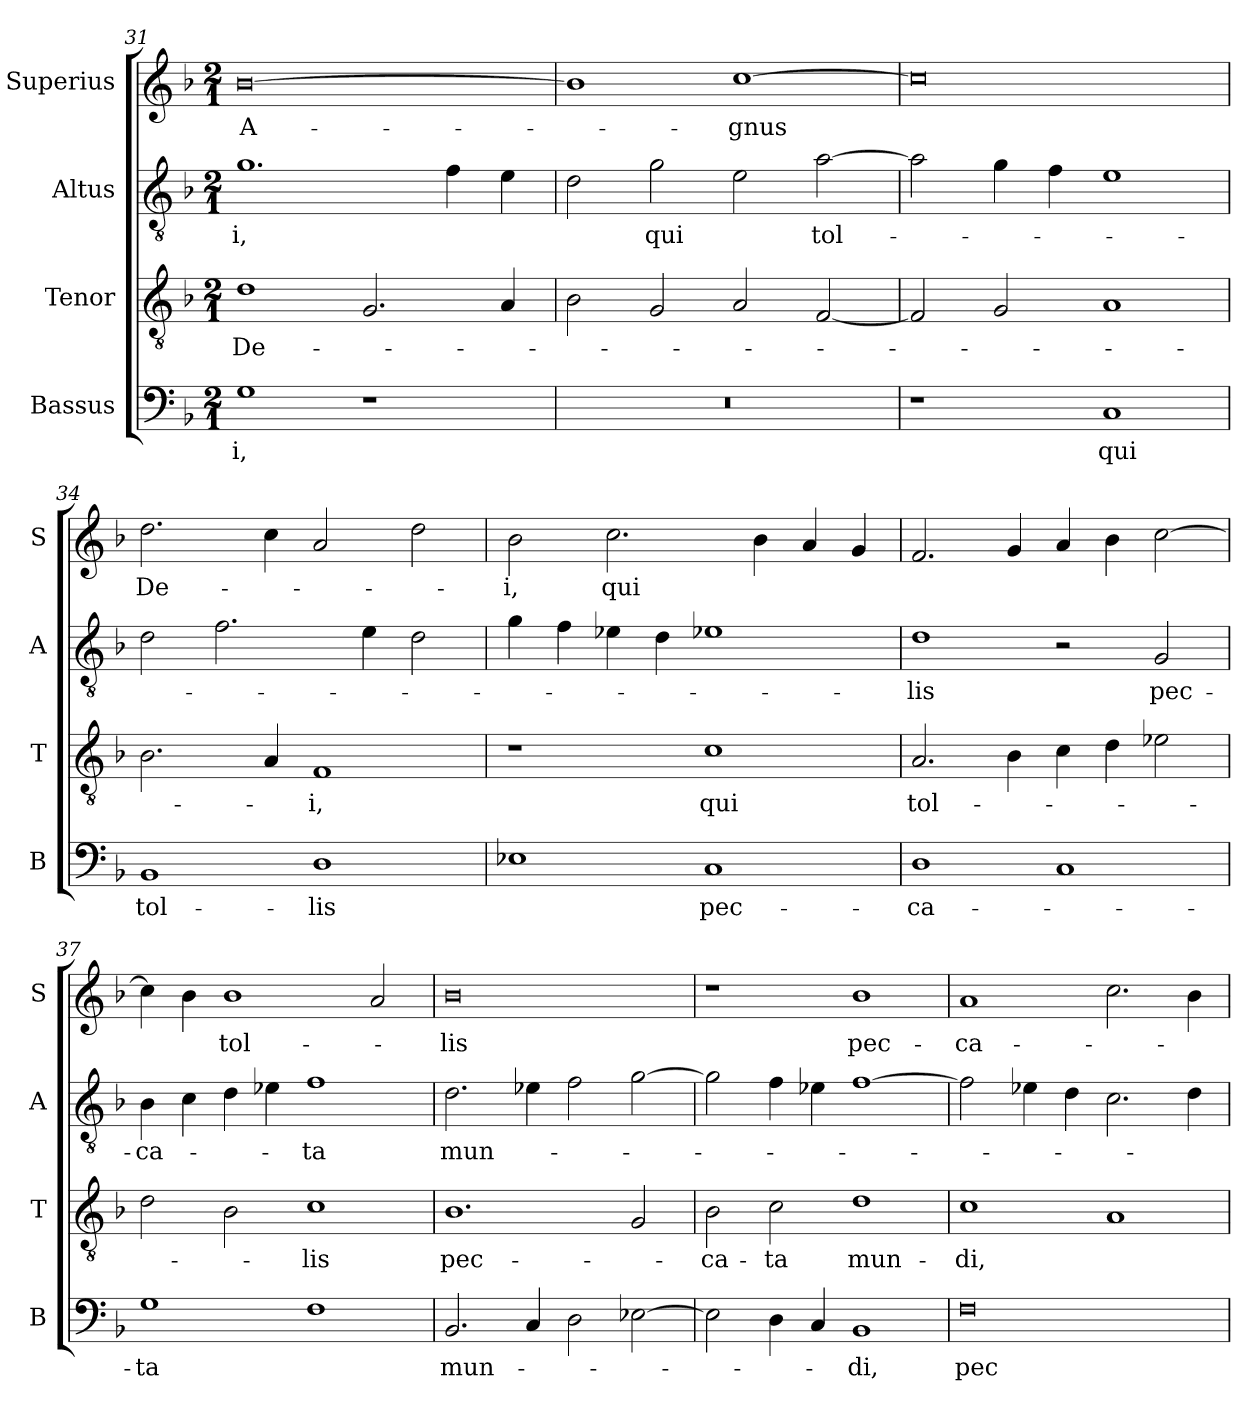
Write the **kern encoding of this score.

**kern	**text	**kern	**text	**kern	**text	**kern	**text
*part4	*part4	*part3	*part3	*part2	*part2	*part1	*part1
*staff4	*staff4	*staff3	*staff3	*staff2	*staff2	*staff1	*staff1
*I"Bassus	*	*I"Tenor	*	*I"Altus	*	*I"Superius	*
*I'B	*	*I'T	*	*I'A	*	*I'S	*
*clefF4	*	*clefGv2	*	*clefGv2	*	*clefG2	*
*k[b-]	*	*k[b-]	*	*k[b-]	*	*k[b-]	*
*M2/1	*	*M2/1	*	*M2/1	*	*M2/1	*
=31	=31	=31	=31	=31	=31	=31	=31
1G	-i,	1d	De-	1.g	-i,	[0b-	A-
1r	.	2.G	.	.	.	.	.
.	.	.	.	4f	.	.	.
.	.	4A	.	4e	.	.	.
=32	=32	=32	=32	=32	=32	=32	=32
0r	.	2B-	.	2d	.	1b-]	.
.	.	2G	.	2g	qui	.	.
.	.	2A	.	2e	.	[1cc	-gnus
.	.	[2F	.	[2a	tol-	.	.
=33	=33	=33	=33	=33	=33	=33	=33
1r	.	2F]	.	2a]	.	0cc]	.
.	.	2G	.	4g	.	.	.
.	.	.	.	4f	.	.	.
1C	qui	1A	.	1e	.	.	.
=34	=34	=34	=34	=34	=34	=34	=34
1BB-	tol-	2.B-	.	2d	.	2.dd	De-
.	.	.	.	2.f	.	.	.
.	.	4A	.	.	.	4cc	.
1D	-lis	1F	-i,	.	.	2a	.
.	.	.	.	4e	.	.	.
.	.	.	.	2d	.	2dd	.
=35	=35	=35	=35	=35	=35	=35	=35
1E-X	.	1r	.	4g	.	2b-	-i,
.	.	.	.	4f	.	.	.
.	.	.	.	4e-X	.	2.cc	qui
.	.	.	.	4d	.	.	.
!	!LO:LY:i	!	!	!	!	!	!
1C	pec-	1c	qui	1e-X	.	.	.
.	.	.	.	.	.	4b-	.
.	.	.	.	.	.	4a	.
.	.	.	.	.	.	4g	.
=36	=36	=36	=36	=36	=36	=36	=36
!	!LO:LY:i	!	!	!	!	!	!
1D	-ca-	2.A	tol-	1d	-lis	2.f	.
.	.	4B-	.	.	.	4g	.
1C	.	4c	.	2r	.	4a	.
.	.	4d	.	.	.	4b-	.
.	.	2e-X	.	2G	pec-	[2cc	.
=37	=37	=37	=37	=37	=37	=37	=37
!	!LO:LY:i	!	!	!	!	!	!
1G	-ta	2d	.	4B-	-ca-	4cc]	.
.	.	.	.	4c	.	4b-	.
.	.	2B-	.	4d	.	1b-	tol-
.	.	.	.	4e-i	.	.	.
1F	.	1c	-lis	1f	-ta	.	.
.	.	.	.	.	.	2a	.
=38	=38	=38	=38	=38	=38	=38	=38
!	!LO:LY:i	!	!	!	!	!	!
2.BB-	mun-	1.B-	pec-	2.d	mun-	0b-	-lis
4C	.	.	.	4e-i	.	.	.
2D	.	.	.	2f	.	.	.
[2E-X	.	2G	.	[2g	.	.	.
=39	=39	=39	=39	=39	=39	=39	=39
2E-]	.	2B-	-ca-	2g]	.	1r	.
4D	.	2c	-ta	4f	.	.	.
4C	.	.	.	4e-i	.	.	.
!	!LO:LY:i	!	!	!	!	!	!
1BB-	-di,	1d	mun-	[1f	.	1b-	pec-
=40	=40	=40	=40	=40	=40	=40	=40
0F	pec-	1c	-di,	2f]	.	1a	-ca-
.	.	.	.	4e-i	.	.	.
.	.	.	.	4d	.	.	.
.	.	1A	.	2.c	.	2.cc	.
.	.	.	.	4d	.	4b-	.
=	=	=	=	=	=	=	=
*-	*-	*-	*-	*-	*-	*-	*-
